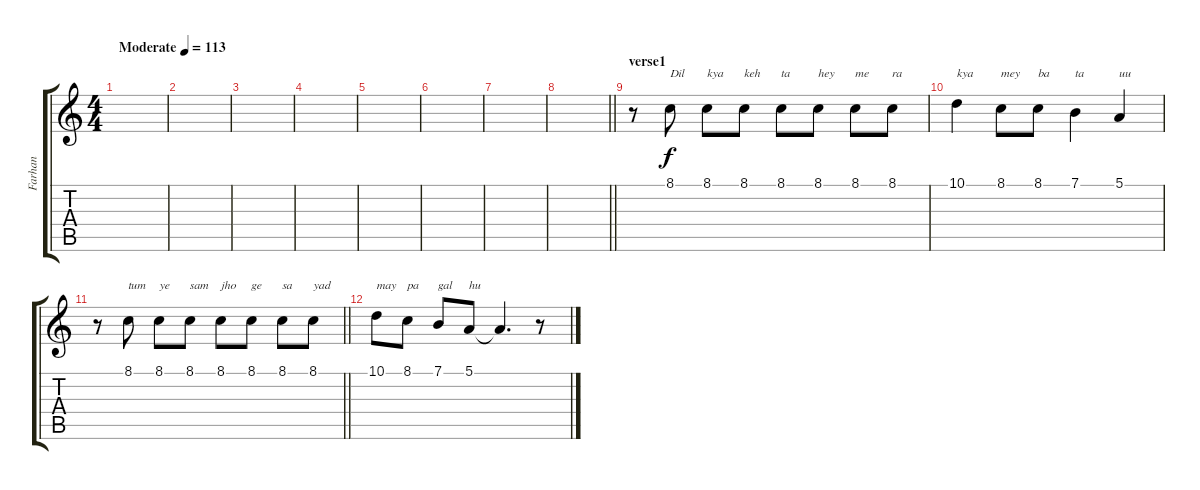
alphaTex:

\track ("Farhan" "Farhan") {instrument baritonesax}
\staff {score tabs}
\tuning (E4 B3 G3 D3 A2 E2) {hide}
\ts (4 4)
\tempo (113 "Moderate")
\clef g2
\ks c
|
|
|
|
|
|
|
\barLineRight lightlight
|
\section ("" "verse1")
r.8 8.1.8{txt "Dil"} 8.1.8{txt "kya"} 8.1.8{txt "keh"} 8.1.8{txt "ta"} 8.1.8{txt "hey"} 8.1.8{txt "me"} 8.1.8{txt "ra"} |
10.1.4{txt "kya"} 8.1.8{txt "mey"} 8.1.8{txt "ba"} 7.1.4{txt "ta"} 5.1.4{txt "uu"} |
\barLineRight lightlight
r.8 8.1.8{txt "tum"} 8.1.8{txt "ye"} 8.1.8{txt "sam"} 8.1.8{txt "jho"} 8.1.8{txt "ge"} 8.1.8{txt "sa"} 8.1.8{txt "yad"} |
10.1.8{txt "may"} 8.1.8{txt "pa"} 7.1.8{txt "gal"} 5.1.8{txt "hu"} 5.1{t}.4{d} r.8
